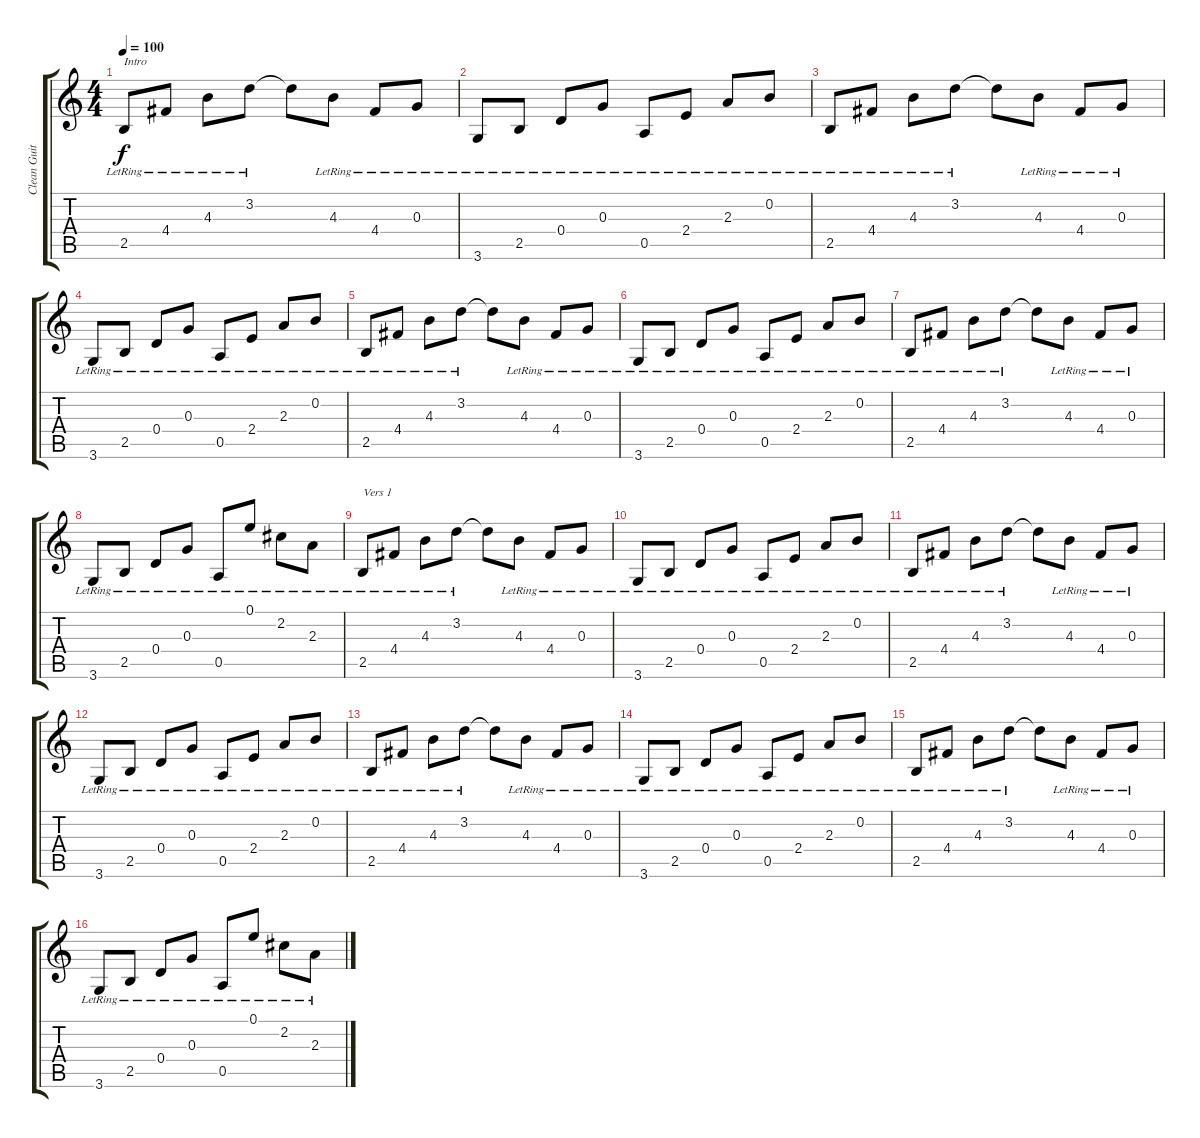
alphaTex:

\track ("Clean Guitar I" "Clean Guit") {instrument electricguitarclean}
\staff {score tabs}
\tuning (E4 B3 G3 D3 A2 E2) {hide}
\ts (4 4)
\tempo 100
\clef g2
\ks c
2.5{lr}.8{txt "Intro" dy f instrument electricguitarclean} 4.4{lr}.8 4.3{lr}.8 3.2{lr}.8 3.2{t}.8 4.3{lr}.8 4.4{lr}.8 0.3{lr}.8 |
3.6{lr}.8 2.5{lr}.8 0.4{lr}.8 0.3{lr}.8 0.5{lr}.8 2.4{lr}.8 2.3{lr}.8 0.2{lr}.8 |
2.5{lr}.8 4.4{lr}.8 4.3{lr}.8 3.2{lr}.8 3.2{t}.8 4.3{lr}.8 4.4{lr}.8 0.3{lr}.8 |
3.6{lr}.8 2.5{lr}.8 0.4{lr}.8 0.3{lr}.8 0.5{lr}.8 2.4{lr}.8 2.3{lr}.8 0.2{lr}.8 |
2.5{lr}.8 4.4{lr}.8 4.3{lr}.8 3.2{lr}.8 3.2{t}.8 4.3{lr}.8 4.4{lr}.8 0.3{lr}.8 |
3.6{lr}.8 2.5{lr}.8 0.4{lr}.8 0.3{lr}.8 0.5{lr}.8 2.4{lr}.8 2.3{lr}.8 0.2{lr}.8 |
2.5{lr}.8 4.4{lr}.8 4.3{lr}.8 3.2{lr}.8 3.2{t}.8 4.3{lr}.8 4.4{lr}.8 0.3{lr}.8 |
3.6{lr}.8 2.5{lr}.8 0.4{lr}.8 0.3{lr}.8 0.5{lr}.8 0.1{lr}.8 2.2{lr}.8 2.3{lr}.8 |
2.5{lr}.8{txt "Vers 1"} 4.4{lr}.8 4.3{lr}.8 3.2{lr}.8 3.2{t}.8 4.3{lr}.8 4.4{lr}.8 0.3{lr}.8 |
3.6{lr}.8 2.5{lr}.8 0.4{lr}.8 0.3{lr}.8 0.5{lr}.8 2.4{lr}.8 2.3{lr}.8 0.2{lr}.8 |
2.5{lr}.8 4.4{lr}.8 4.3{lr}.8 3.2{lr}.8 3.2{t}.8 4.3{lr}.8 4.4{lr}.8 0.3{lr}.8 |
3.6{lr}.8 2.5{lr}.8 0.4{lr}.8 0.3{lr}.8 0.5{lr}.8 2.4{lr}.8 2.3{lr}.8 0.2{lr}.8 |
2.5{lr}.8 4.4{lr}.8 4.3{lr}.8 3.2{lr}.8 3.2{t}.8 4.3{lr}.8 4.4{lr}.8 0.3{lr}.8 |
3.6{lr}.8 2.5{lr}.8 0.4{lr}.8 0.3{lr}.8 0.5{lr}.8 2.4{lr}.8 2.3{lr}.8 0.2{lr}.8 |
2.5{lr}.8 4.4{lr}.8 4.3{lr}.8 3.2{lr}.8 3.2{t}.8 4.3{lr}.8 4.4{lr}.8 0.3{lr}.8 |
3.6{lr}.8 2.5{lr}.8 0.4{lr}.8 0.3{lr}.8 0.5{lr}.8 0.1{lr}.8 2.2{lr}.8 2.3{lr}.8
